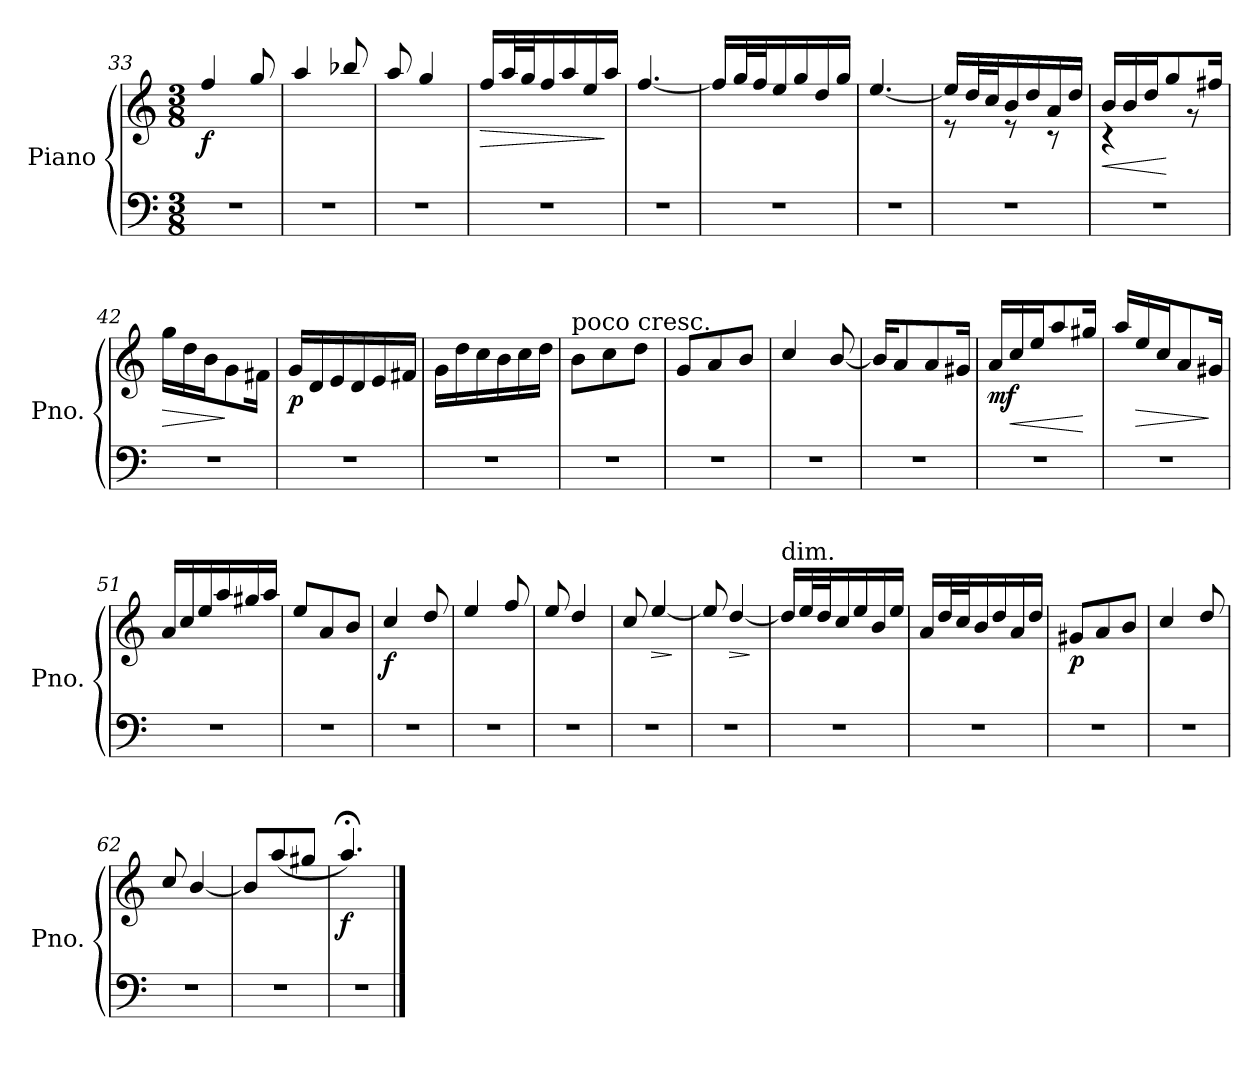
**kern	**kern	**dynam
*part1	*part1	*part1
*staff2	*staff1	*staff1/2
*I"Piano	*	*
*I'Pno.	*	*
*clefF4	*clefG2	*
*k[]	*k[]	*
*M3/8	*M3/8	*
=33	=33	=33
!	!	!LO:DY:b
4.r	4ff/	f
.	8gg/	.
=34	=34	=34
4.r	4aa/	.
.	8bb-X/	.
=35	=35	=35
4.r	8aa/	.
.	4gg/	.
=36	=36	=36
!	!	!LO:HP:b
4.r	16ff/LL	>
.	32aa/L	.
.	32gg/J	.
.	16ff/	.
.	16aa/	.
.	16ee/	.
.	16aa/JJ	]
=37	=37	=37
4.r	[4.ff/	.
=38	=38	=38
4.r	16ff/LL]	.
.	32gg/L	.
.	32ff/J	.
.	16ee/	.
.	16gg/	.
.	16dd/	.
.	16gg/JJ	.
=39	=39	=39
4.r	[4.ee/	.
=40	=40	=40
*	*^	*
4.r	16ee/LL]	8r	.
.	32dd/L	.	.
.	32cc/J	.	.
.	16b/	8r	.
.	16dd/	.	.
.	16a/	8r	.
.	16dd/JJ	.	.
!!LO:LB:g=z	!!
=41	=41	=41	=41
!	!	!	!LO:HP:b
4.r	16b/LL	4r	<
.	16b/	.	.
.	16dd/J	.	.
.	8gg/	.	[
.	.	8r	.
.	16ff#X/Jk	.	.
*	*v	*v	*
=42	=42	=42
!	!	!LO:HP:b
4.r	16gg\LL	>
.	16dd\	.
.	16b\J	.
.	8g\	]
.	16f#X\Jk	.
=43	=43	=43
!	!	!LO:DY:b
4.r	16g/LL	p
.	16d/	.
.	16e/	.
.	16d/	.
.	16e/	.
.	16f#X/JJ	.
=44	=44	=44
4.r	16g\LL	.
.	16dd\	.
.	16cc\	.
.	16b\	.
.	16cc\	.
.	16dd\JJ	.
=45	=45	=45
!	!LO:TX:a:t=poco cresc.	!
4.r	8b\L	.
.	8cc\	.
.	8dd\J	.
=46	=46	=46
4.r	8g/L	.
.	8a/	.
.	8b/J	.
=47	=47	=47
4.r	4cc/	.
.	[8b/	.
=48	=48	=48
4.r	16b/KL]	.
.	8a/	.
.	8a/	.
.	16g#X/Jk	.
=49	=49	=49
!	!	!LO:DY:b
4.r	16a/LL	mf
!	!	!LO:HP:b
.	16cc/	<
.	16ee/J	.
.	8aa/	.
.	16gg#X/Jk	[
!!LO:PB:g=z
=50	=50	=50
4.r	16aa/LL	.
!	!	!LO:HP:b
.	16ee/	>
.	16cc/J	.
.	8a/	.
.	16g#X/Jk	]
=51	=51	=51
4.r	16a/LL	.
.	16cc/	.
.	16ee/	.
.	16aa/	.
.	16gg#X/	.
.	16aa/JJ	.
=52	=52	=52
4.r	8ee/L	.
.	8a/	.
.	8b/J	.
=53	=53	=53
!	!	!LO:DY:b
4.r	4cc/	f
.	8dd/	.
=54	=54	=54
4.r	4ee/	.
.	8ff/	.
=55	=55	=55
4.r	8ee/	.
.	4dd/	.
=56	=56	=56
4.r	8cc/	.
!	!	!LO:HP:b
.	[4ee/	>
.	.	]
=57	=57	=57
4.r	8ee/]	.
!	!	!LO:HP:b
.	[4dd/	>
.	.	]
=58	=58	=58
!	!LO:TX:a:t=dim.	!
4.r	16dd/LL]	.
.	32ee/L	.
.	32dd/J	.
.	16cc/	.
.	16ee/	.
.	16b/	.
.	16ee/JJ	.
=59	=59	=59
4.r	16a/LL	.
.	32dd/L	.
.	32cc/J	.
.	16b/	.
.	16dd/	.
.	16a/	.
.	16dd/JJ	.
!!LO:LB:g=z
=60	=60	=60
!	!	!LO:DY:b
4.r	8g#X/L	p
.	8a/	.
.	8b/J	.
=61	=61	=61
4.r	4cc/	.
.	8dd/	.
=62	=62	=62
4.r	8cc/	.
.	[4b/	.
=63	=63	=63
4.r	8b/L]	.
.	(>8aa/	.
.	8gg#X/J	.
=64	=64	=64
!	!	!LO:DY:b
4.r	4.aa;</)	f
==	==	==
*-	*-	*-
